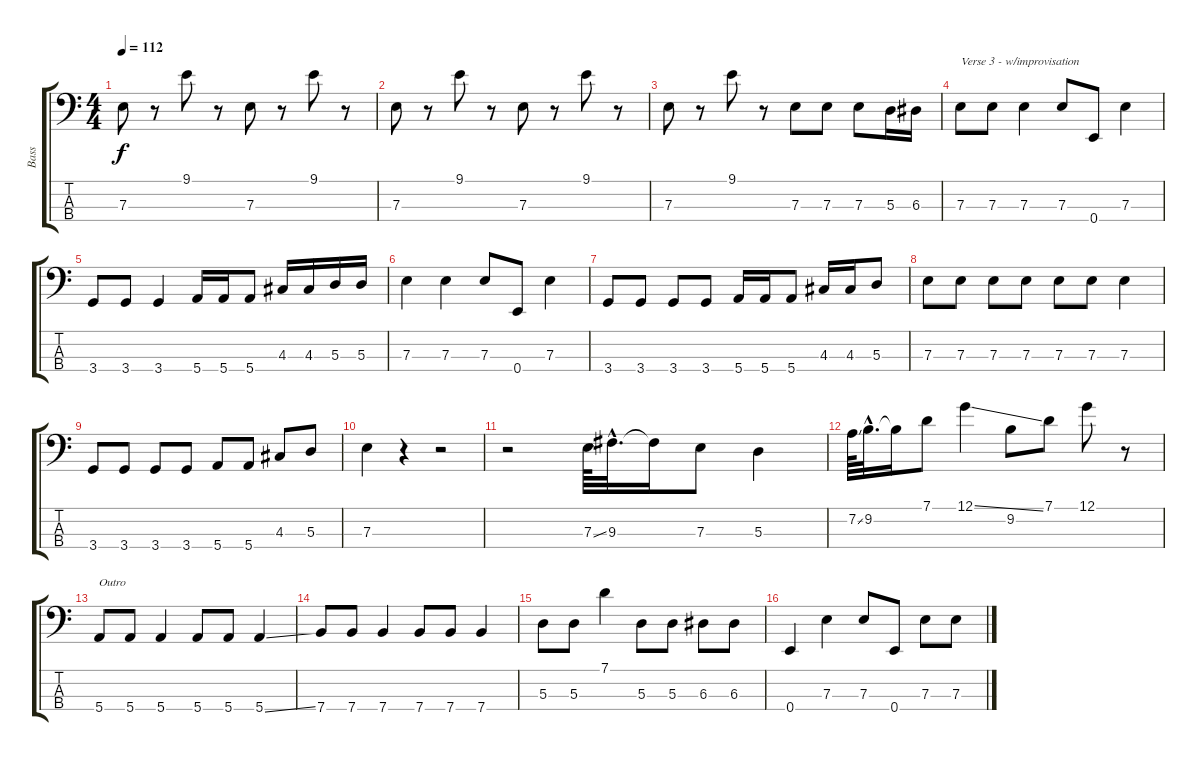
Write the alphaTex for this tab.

\track ("Bass" "Bass") {instrument electricbasspick}
\staff {score tabs}
\tuning (G2 D2 A1 E1) {hide}
\ts (4 4)
\tempo 112
\clef f4
\ks c
7.3.8{dy f} r.8 9.1.8 r.8 7.3.8 r.8 9.1.8 r.8 |
7.3.8 r.8 9.1.8 r.8 7.3.8 r.8 9.1.8 r.8 |
7.3.8 r.8 9.1.8 r.8 7.3.8 7.3.8 7.3.8 5.3.16 6.3.16 |
7.3.8{txt "Verse 3 - w/improvisation"} 7.3.8 7.3.4 7.3.8 0.4.8 7.3.4 |
3.4.8 3.4.8 3.4.4 5.4.16 5.4.16 5.4.8 4.3.16 4.3.16 5.3.16 5.3.16 |
7.3.4 7.3.4 7.3.8 0.4.8 7.3.4 |
3.4.8 3.4.8 3.4.8 3.4.8 5.4.16 5.4.16 5.4.8 4.3.16 4.3.16 5.3.8 |
7.3.8 7.3.8 7.3.8 7.3.8 7.3.8 7.3.8 7.3.4 |
3.4.8 3.4.8 3.4.8 3.4.8 5.4.8 5.4.8 4.3.8 5.3.8 |
7.3.4 r.4 r.2 |
r.2 7.3{ss}.64 9.3{hac}.32{d} 9.3{t}.16 7.3.8 5.3.4 |
7.2{ss}.64 9.2{hac}.32{d} 9.2{t}.16 7.1.8 12.1{ss}.4 9.2.8 7.1.8 12.1.8 r.8 |
5.4.8{txt "Outro"} 5.4.8 5.4.4 5.4.8 5.4.8 5.4{ss}.4 |
7.4.8 7.4.8 7.4.4 7.4.8 7.4.8 7.4.4 |
5.3.8 5.3.8 7.1.4 5.3.8 5.3.8 6.3.8 6.3.8 |
0.4.4 7.3.4 7.3.8 0.4.8 7.3.8 7.3.8
